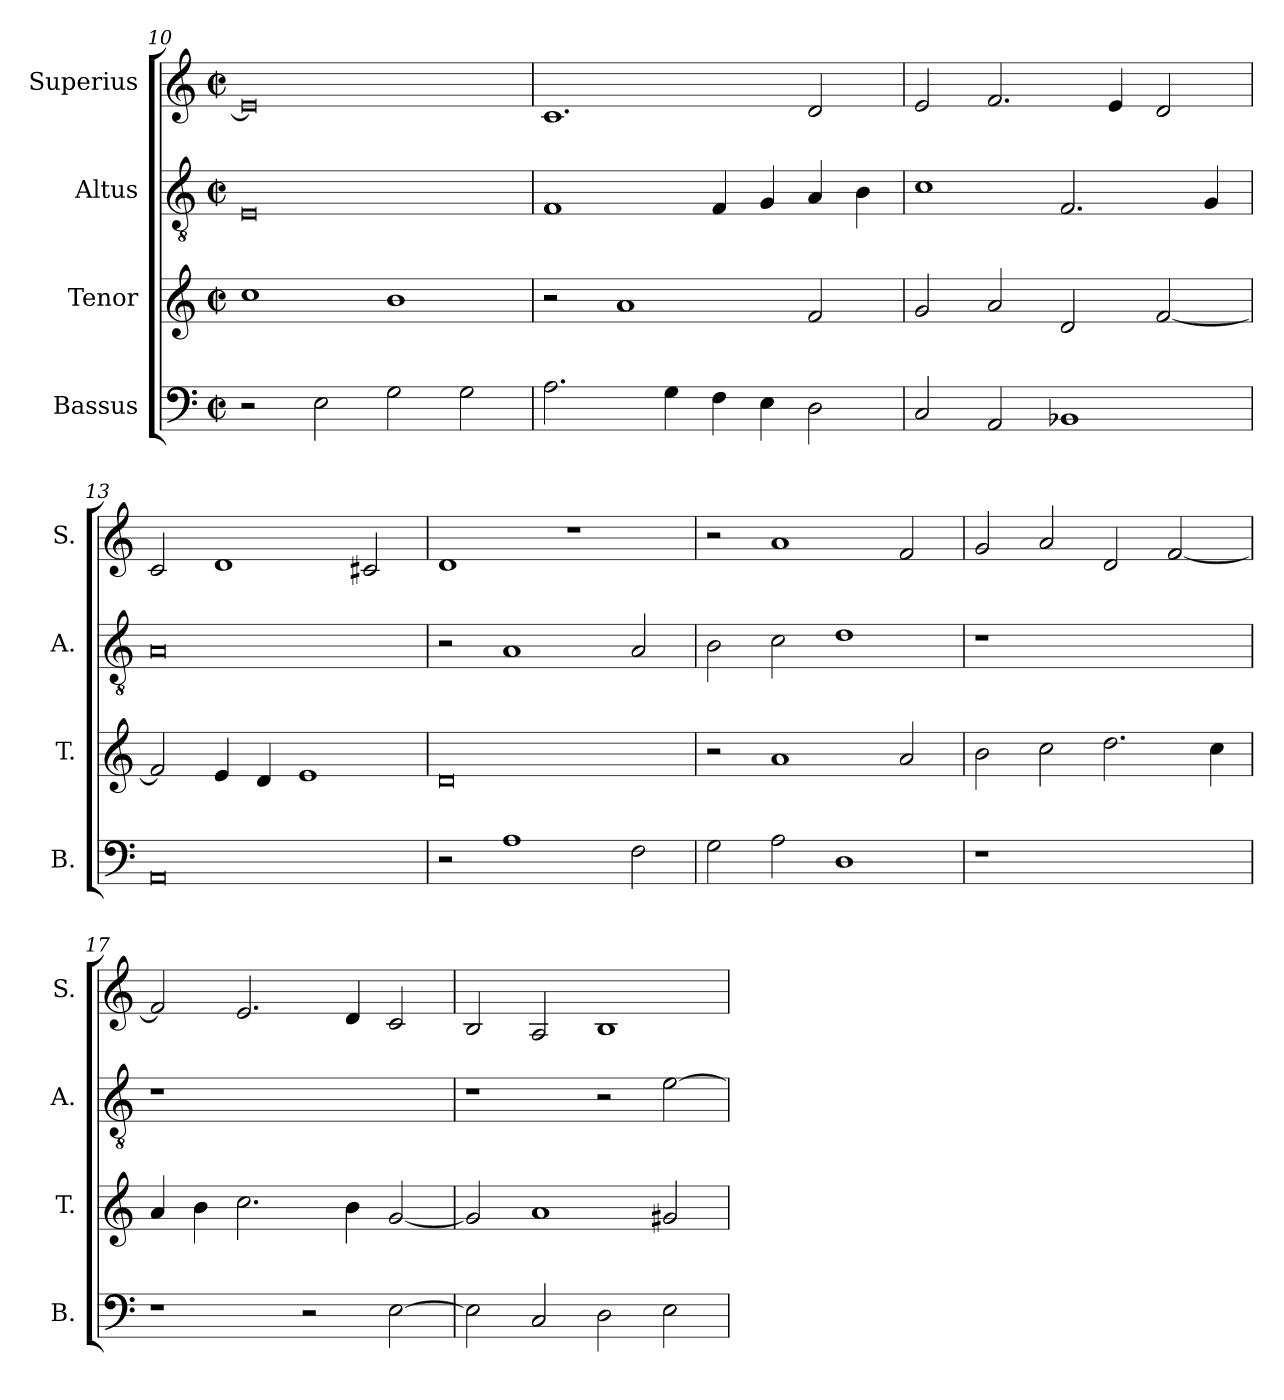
**kern	**kern	**kern	**kern
*part4	*part3	*part2	*part1
*staff4	*staff3	*staff2	*staff1
*I"Bassus	*I"Tenor	*I"Altus	*I"Superius
*I'B.	*I'T.	*I'A.	*I'S.
*clefF4	*clefG2	*clefGv2	*clefG2
*	*ITrd7c12	*ITrd7c12	*
*k[]	*k[]	*k[]	*k[]
*C:	*C:	*C:	*C:
*M2/2	*M2/2	*M2/2	*M2/2
*met(c|)	*met(c|)	*met(c|)	*met(c|)
=10	=10	=10	=10
2r	1ci	0EEi	0ei]
2Ei\	.	.	.
2Gi\	1Bi	.	.
2Gi\	.	.	.
!!LO:LB:g=z
=11	=11	=11	=11
2.Ai\	2r	1FFi	1.ci
.	1Ai	.	.
4Gi\	.	.	.
4Fi\	.	4FFi/	.
4Ei\	.	4GGi/	.
2Di\	2Fi/	4AAi/	2di/
.	.	4BBi\	.
=12	=12	=12	=12
2Ci/	2Gi/	1Ci	2ei/
2AAi/	2Ai/	.	2.fi/
1BB-Xi	2Di/	2.FFi/	.
.	.	.	4ei/
.	[<2Fi/	.	2di/
.	.	4GGi/	.
=13	=13	=13	=13
0AAi	2Fi/]	0AAi	2ci/
.	4Ei/	.	1di
.	4Di/	.	.
.	1Ei	.	.
.	.	.	2c#Xi/
=14	=14	=14	=14
2r	0Di	2r	1di
1Ai	.	1AAi	.
.	.	.	1r
2Fi\	.	2AAi/	.
=15	=15	=15	=15
2Gi\	2r	2BBi\	2r
2Ai\	1Ai	2Ci\	1ai
1Di	.	1Di	.
.	2Ai/	.	2fi/
!!LO:PB:g=z
=16	=16	=16	=16
!LO:N:vis=1	!	!LO:N:vis=1	!
1r	2Bi\	1r	2gi/
.	2ci\	.	2ai/
1ryy	2.di\	1ryy	2di/
.	.	.	[<2fi/
.	4ci\	.	.
=17	=17	=17	=17
!	!	!LO:N:vis=1	!
1r	4Ai/	1r	2fi/]
.	4Bi\	.	.
.	2.ci\	.	2.ei/
2r	.	1ryy	.
.	4Bi\	.	4di/
[>2Ei\	[<2Gi/	.	2ci/
=18	=18	=18	=18
2Ei\]	2Gi/]	1r	2Bi/
2Ci/	1Ai	.	2Ai/
2Di\	.	2r	1Bi
2Ei\	2G#Xi/	[>2Ei\	.
=	=	=	=
*-	*-	*-	*-
